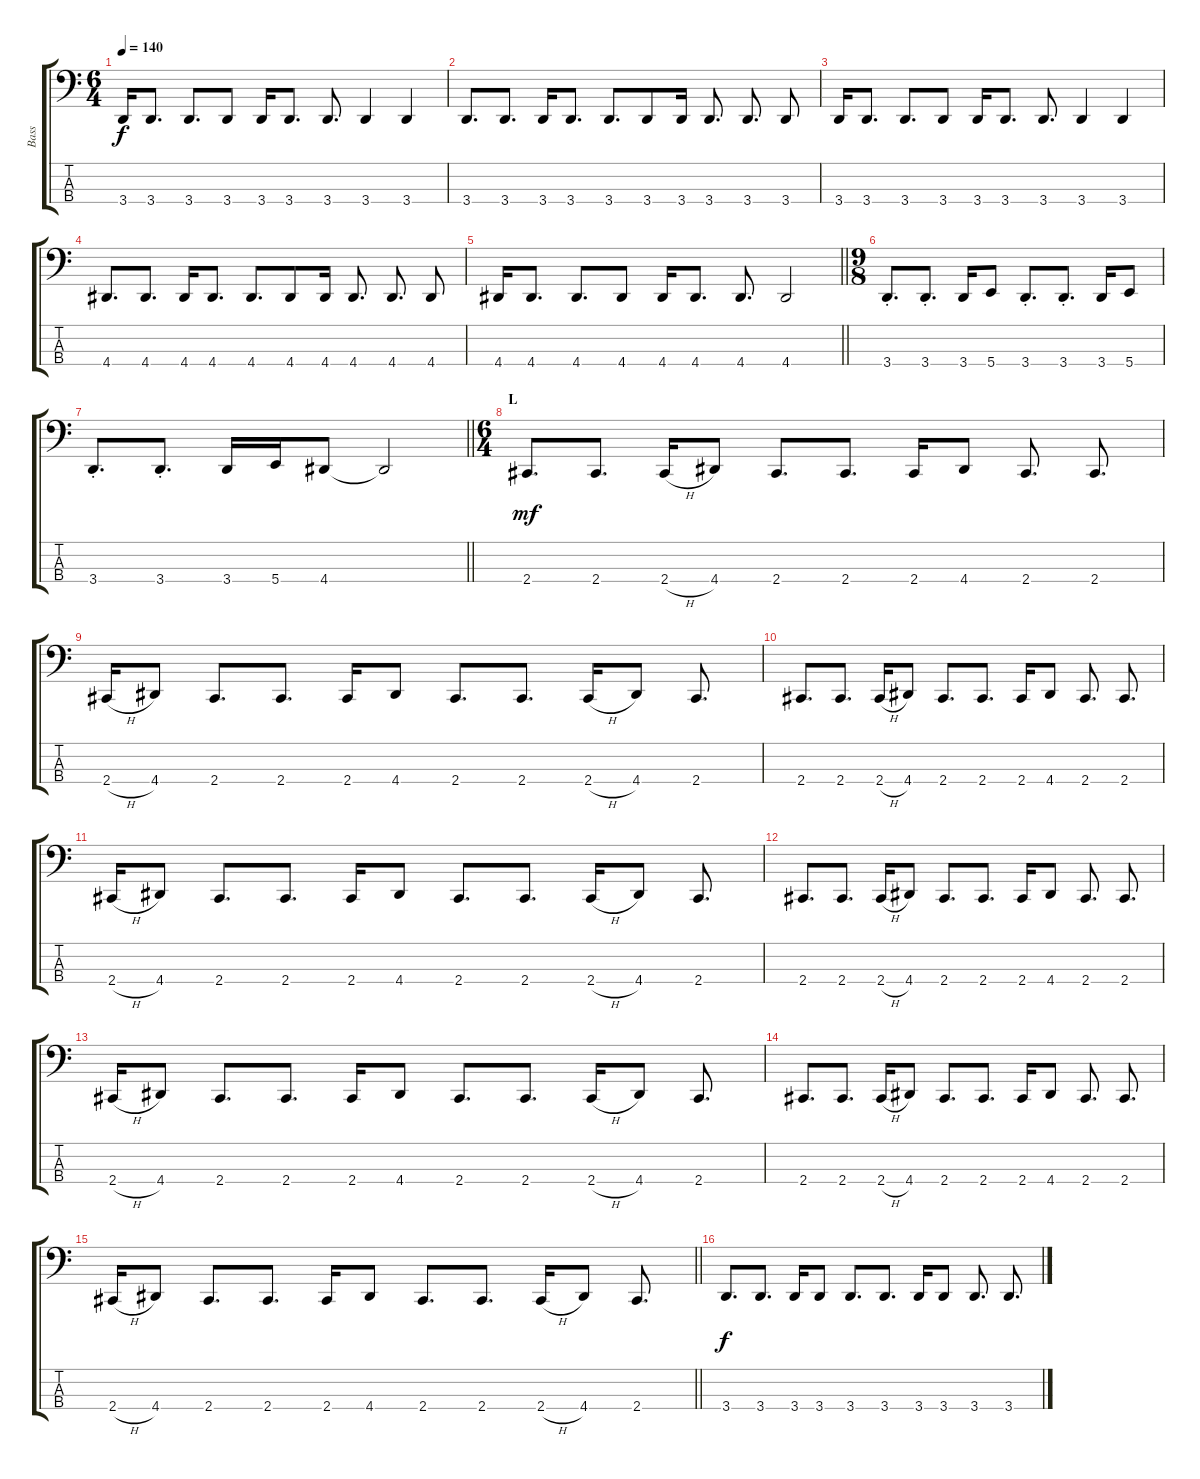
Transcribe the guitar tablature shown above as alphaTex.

\track ("Bass" "Bass") {instrument electricbasspick}
\staff {score tabs}
\tuning (E2 B1 Gb1 B0) {hide}
\ts (6 4)
\tempo 140
\clef f4
\ks c
3.4.16{dy f} 3.4.8{d beam split} 3.4.8{d} 3.4.8 3.4.16 3.4.8{d beam split} 3.4.8{d} 3.4.4 3.4.4 |
3.4.8{d} 3.4.8{d} 3.4.16 3.4.8{d beam split} 3.4.8{d beam merge} 3.4.8 3.4.16 3.4.8{d beam split} 3.4.8{d} 3.4.8 |
3.4.16 3.4.8{d beam split} 3.4.8{d} 3.4.8 3.4.16 3.4.8{d beam split} 3.4.8{d} 3.4.4 3.4.4 |
4.4.8{d} 4.4.8{d} 4.4.16 4.4.8{d beam split} 4.4.8{d beam merge} 4.4.8 4.4.16 4.4.8{d beam split} 4.4.8{d} 4.4.8 |
\barLineRight lightlight
4.4.16 4.4.8{d beam split} 4.4.8{d} 4.4.8 4.4.16 4.4.8{d beam split} 4.4.8{d} 4.4.2 |
\ts (9 8)
\section ("" "")
3.4{st}.8{d} 3.4{st}.8{d} 3.4.16 5.4.8{beam split} 3.4{st}.8{d beam merge} 3.4{st}.8{d beam split} 3.4.16 5.4.8 |
\barLineRight lightlight
3.4{st}.8{d} 3.4{st}.8{d} 3.4.16 5.4.16 4.4.8 4.4{t}.2 |
\ts (6 4)
\section ("" "L")
2.4.8{d dy mf} 2.4.8{d} 2.4{h}.16 4.4.8{beam split} 2.4.8{d beam merge} 2.4.8{d beam split} 2.4.16{beam merge} 4.4.8{beam split} 2.4.8{d} 2.4.8{d} |
2.4{h}.16 4.4.8{beam split} 2.4.8{d beam merge} 2.4.8{d beam split} 2.4.16{beam merge} 4.4.8{beam split} 2.4.8{d} 2.4.8{d beam split} 2.4{h}.16 4.4.8{beam split} 2.4.8{d} |
2.4.8{d} 2.4.8{d} 2.4{h}.16 4.4.8{beam split} 2.4.8{d beam merge} 2.4.8{d beam split} 2.4.16{beam merge} 4.4.8{beam split} 2.4.8{d} 2.4.8{d} |
2.4{h}.16 4.4.8{beam split} 2.4.8{d beam merge} 2.4.8{d beam split} 2.4.16{beam merge} 4.4.8{beam split} 2.4.8{d} 2.4.8{d beam split} 2.4{h}.16 4.4.8{beam split} 2.4.8{d} |
2.4.8{d} 2.4.8{d} 2.4{h}.16 4.4.8{beam split} 2.4.8{d beam merge} 2.4.8{d beam split} 2.4.16{beam merge} 4.4.8{beam split} 2.4.8{d} 2.4.8{d} |
2.4{h}.16 4.4.8{beam split} 2.4.8{d beam merge} 2.4.8{d beam split} 2.4.16{beam merge} 4.4.8{beam split} 2.4.8{d} 2.4.8{d beam split} 2.4{h}.16 4.4.8{beam split} 2.4.8{d} |
2.4.8{d} 2.4.8{d} 2.4{h}.16 4.4.8{beam split} 2.4.8{d beam merge} 2.4.8{d beam split} 2.4.16{beam merge} 4.4.8{beam split} 2.4.8{d} 2.4.8{d} |
\barLineRight lightlight
2.4{h}.16 4.4.8{beam split} 2.4.8{d beam merge} 2.4.8{d beam split} 2.4.16{beam merge} 4.4.8{beam split} 2.4.8{d} 2.4.8{d beam split} 2.4{h}.16 4.4.8{beam split} 2.4.8{d} |
\section ("" "")
3.4.8{d dy f} 3.4.8{d} 3.4.16 3.4.8{beam split} 3.4.8{d beam merge} 3.4.8{d beam split} 3.4.16{beam merge} 3.4.8{beam split} 3.4.8{d} 3.4.8{d}
